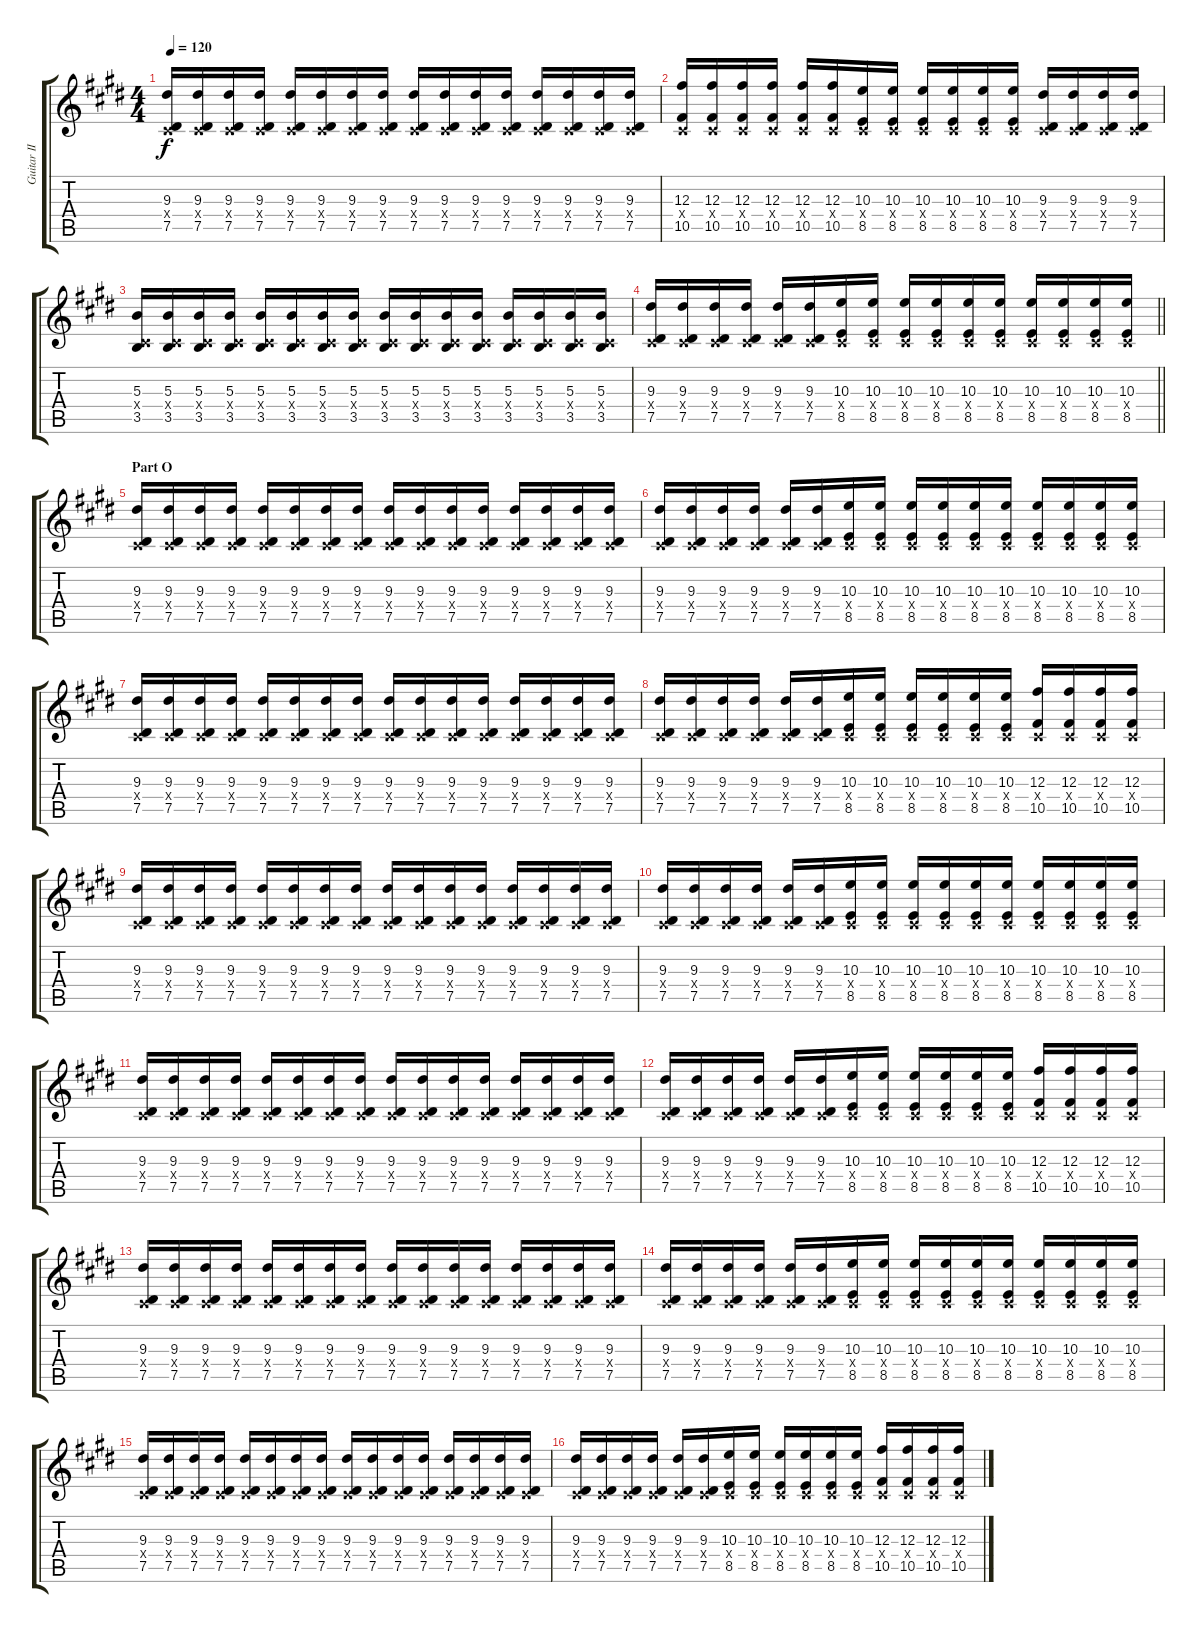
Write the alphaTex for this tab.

\track ("Guitar II (Sugizo)" "Guitar II ") {instrument distortionguitar}
\staff {score tabs}
\tuning (Eb4 Bb3 Gb3 Db3 Ab2 Eb2) {hide}
\ts (4 4)
\tempo 120
\clef g2
\ks e
(9.3 0.4{x} 7.5).16{dy f} (9.3 0.4{x} 7.5).16 (9.3 0.4{x} 7.5).16 (9.3 0.4{x} 7.5).16 (9.3 0.4{x} 7.5).16 (9.3 0.4{x} 7.5).16 (9.3 0.4{x} 7.5).16 (9.3 0.4{x} 7.5).16 (9.3 0.4{x} 7.5).16 (9.3 0.4{x} 7.5).16 (9.3 0.4{x} 7.5).16 (9.3 0.4{x} 7.5).16 (9.3 0.4{x} 7.5).16 (9.3 0.4{x} 7.5).16 (9.3 0.4{x} 7.5).16 (9.3 0.4{x} 7.5).16 |
(12.3 0.4{x} 10.5).16 (12.3 0.4{x} 10.5).16 (12.3 0.4{x} 10.5).16 (12.3 0.4{x} 10.5).16 (12.3 0.4{x} 10.5).16 (12.3 0.4{x} 10.5).16 (10.3 0.4{x} 8.5).16 (10.3 0.4{x} 8.5).16 (10.3 0.4{x} 8.5).16 (10.3 0.4{x} 8.5).16 (10.3 0.4{x} 8.5).16 (10.3 0.4{x} 8.5).16 (9.3 0.4{x} 7.5).16 (9.3 0.4{x} 7.5).16 (9.3 0.4{x} 7.5).16 (9.3 0.4{x} 7.5).16 |
(5.3 0.4{x} 3.5).16 (5.3 0.4{x} 3.5).16 (5.3 0.4{x} 3.5).16 (5.3 0.4{x} 3.5).16 (5.3 0.4{x} 3.5).16 (5.3 0.4{x} 3.5).16 (5.3 0.4{x} 3.5).16 (5.3 0.4{x} 3.5).16 (5.3 0.4{x} 3.5).16 (5.3 0.4{x} 3.5).16 (5.3 0.4{x} 3.5).16 (5.3 0.4{x} 3.5).16 (5.3 0.4{x} 3.5).16 (5.3 0.4{x} 3.5).16 (5.3 0.4{x} 3.5).16 (5.3 0.4{x} 3.5).16 |
\barLineRight lightlight
(9.3 0.4{x} 7.5).16 (9.3 0.4{x} 7.5).16 (9.3 0.4{x} 7.5).16 (9.3 0.4{x} 7.5).16 (9.3 0.4{x} 7.5).16 (9.3 0.4{x} 7.5).16 (10.3 0.4{x} 8.5).16 (10.3 0.4{x} 8.5).16 (10.3 0.4{x} 8.5).16 (10.3 0.4{x} 8.5).16 (10.3 0.4{x} 8.5).16 (10.3 0.4{x} 8.5).16 (10.3 0.4{x} 8.5).16 (10.3 0.4{x} 8.5).16 (10.3 0.4{x} 8.5).16 (10.3 0.4{x} 8.5).16 |
\section ("" "Part O")
(9.3 0.4{x} 7.5).16 (9.3 0.4{x} 7.5).16 (9.3 0.4{x} 7.5).16 (9.3 0.4{x} 7.5).16 (9.3 0.4{x} 7.5).16 (9.3 0.4{x} 7.5).16 (9.3 0.4{x} 7.5).16 (9.3 0.4{x} 7.5).16 (9.3 0.4{x} 7.5).16 (9.3 0.4{x} 7.5).16 (9.3 0.4{x} 7.5).16 (9.3 0.4{x} 7.5).16 (9.3 0.4{x} 7.5).16 (9.3 0.4{x} 7.5).16 (9.3 0.4{x} 7.5).16 (9.3 0.4{x} 7.5).16 |
(9.3 0.4{x} 7.5).16 (9.3 0.4{x} 7.5).16 (9.3 0.4{x} 7.5).16 (9.3 0.4{x} 7.5).16 (9.3 0.4{x} 7.5).16 (9.3 0.4{x} 7.5).16 (10.3 0.4{x} 8.5).16 (10.3 0.4{x} 8.5).16 (10.3 0.4{x} 8.5).16 (10.3 0.4{x} 8.5).16 (10.3 0.4{x} 8.5).16 (10.3 0.4{x} 8.5).16 (10.3 0.4{x} 8.5).16 (10.3 0.4{x} 8.5).16 (10.3 0.4{x} 8.5).16 (10.3 0.4{x} 8.5).16 |
(9.3 0.4{x} 7.5).16 (9.3 0.4{x} 7.5).16 (9.3 0.4{x} 7.5).16 (9.3 0.4{x} 7.5).16 (9.3 0.4{x} 7.5).16 (9.3 0.4{x} 7.5).16 (9.3 0.4{x} 7.5).16 (9.3 0.4{x} 7.5).16 (9.3 0.4{x} 7.5).16 (9.3 0.4{x} 7.5).16 (9.3 0.4{x} 7.5).16 (9.3 0.4{x} 7.5).16 (9.3 0.4{x} 7.5).16 (9.3 0.4{x} 7.5).16 (9.3 0.4{x} 7.5).16 (9.3 0.4{x} 7.5).16 |
(9.3 0.4{x} 7.5).16 (9.3 0.4{x} 7.5).16 (9.3 0.4{x} 7.5).16 (9.3 0.4{x} 7.5).16 (9.3 0.4{x} 7.5).16 (9.3 0.4{x} 7.5).16 (10.3 0.4{x} 8.5).16 (10.3 0.4{x} 8.5).16 (10.3 0.4{x} 8.5).16 (10.3 0.4{x} 8.5).16 (10.3 0.4{x} 8.5).16 (10.3 0.4{x} 8.5).16 (12.3 0.4{x} 10.5).16 (12.3 0.4{x} 10.5).16 (12.3 0.4{x} 10.5).16 (12.3 0.4{x} 10.5).16 |
(9.3 0.4{x} 7.5).16 (9.3 0.4{x} 7.5).16 (9.3 0.4{x} 7.5).16 (9.3 0.4{x} 7.5).16 (9.3 0.4{x} 7.5).16 (9.3 0.4{x} 7.5).16 (9.3 0.4{x} 7.5).16 (9.3 0.4{x} 7.5).16 (9.3 0.4{x} 7.5).16 (9.3 0.4{x} 7.5).16 (9.3 0.4{x} 7.5).16 (9.3 0.4{x} 7.5).16 (9.3 0.4{x} 7.5).16 (9.3 0.4{x} 7.5).16 (9.3 0.4{x} 7.5).16 (9.3 0.4{x} 7.5).16 |
(9.3 0.4{x} 7.5).16 (9.3 0.4{x} 7.5).16 (9.3 0.4{x} 7.5).16 (9.3 0.4{x} 7.5).16 (9.3 0.4{x} 7.5).16 (9.3 0.4{x} 7.5).16 (10.3 0.4{x} 8.5).16 (10.3 0.4{x} 8.5).16 (10.3 0.4{x} 8.5).16 (10.3 0.4{x} 8.5).16 (10.3 0.4{x} 8.5).16 (10.3 0.4{x} 8.5).16 (10.3 0.4{x} 8.5).16 (10.3 0.4{x} 8.5).16 (10.3 0.4{x} 8.5).16 (10.3 0.4{x} 8.5).16 |
(9.3 0.4{x} 7.5).16 (9.3 0.4{x} 7.5).16 (9.3 0.4{x} 7.5).16 (9.3 0.4{x} 7.5).16 (9.3 0.4{x} 7.5).16 (9.3 0.4{x} 7.5).16 (9.3 0.4{x} 7.5).16 (9.3 0.4{x} 7.5).16 (9.3 0.4{x} 7.5).16 (9.3 0.4{x} 7.5).16 (9.3 0.4{x} 7.5).16 (9.3 0.4{x} 7.5).16 (9.3 0.4{x} 7.5).16 (9.3 0.4{x} 7.5).16 (9.3 0.4{x} 7.5).16 (9.3 0.4{x} 7.5).16 |
(9.3 0.4{x} 7.5).16 (9.3 0.4{x} 7.5).16 (9.3 0.4{x} 7.5).16 (9.3 0.4{x} 7.5).16 (9.3 0.4{x} 7.5).16 (9.3 0.4{x} 7.5).16 (10.3 0.4{x} 8.5).16 (10.3 0.4{x} 8.5).16 (10.3 0.4{x} 8.5).16 (10.3 0.4{x} 8.5).16 (10.3 0.4{x} 8.5).16 (10.3 0.4{x} 8.5).16 (12.3 0.4{x} 10.5).16 (12.3 0.4{x} 10.5).16 (12.3 0.4{x} 10.5).16 (12.3 0.4{x} 10.5).16 |
(9.3 0.4{x} 7.5).16 (9.3 0.4{x} 7.5).16 (9.3 0.4{x} 7.5).16 (9.3 0.4{x} 7.5).16 (9.3 0.4{x} 7.5).16 (9.3 0.4{x} 7.5).16 (9.3 0.4{x} 7.5).16 (9.3 0.4{x} 7.5).16 (9.3 0.4{x} 7.5).16 (9.3 0.4{x} 7.5).16 (9.3 0.4{x} 7.5).16 (9.3 0.4{x} 7.5).16 (9.3 0.4{x} 7.5).16 (9.3 0.4{x} 7.5).16 (9.3 0.4{x} 7.5).16 (9.3 0.4{x} 7.5).16 |
(9.3 0.4{x} 7.5).16 (9.3 0.4{x} 7.5).16 (9.3 0.4{x} 7.5).16 (9.3 0.4{x} 7.5).16 (9.3 0.4{x} 7.5).16 (9.3 0.4{x} 7.5).16 (10.3 0.4{x} 8.5).16 (10.3 0.4{x} 8.5).16 (10.3 0.4{x} 8.5).16 (10.3 0.4{x} 8.5).16 (10.3 0.4{x} 8.5).16 (10.3 0.4{x} 8.5).16 (10.3 0.4{x} 8.5).16 (10.3 0.4{x} 8.5).16 (10.3 0.4{x} 8.5).16 (10.3 0.4{x} 8.5).16 |
(9.3 0.4{x} 7.5).16 (9.3 0.4{x} 7.5).16 (9.3 0.4{x} 7.5).16 (9.3 0.4{x} 7.5).16 (9.3 0.4{x} 7.5).16 (9.3 0.4{x} 7.5).16 (9.3 0.4{x} 7.5).16 (9.3 0.4{x} 7.5).16 (9.3 0.4{x} 7.5).16 (9.3 0.4{x} 7.5).16 (9.3 0.4{x} 7.5).16 (9.3 0.4{x} 7.5).16 (9.3 0.4{x} 7.5).16 (9.3 0.4{x} 7.5).16 (9.3 0.4{x} 7.5).16 (9.3 0.4{x} 7.5).16 |
(9.3 0.4{x} 7.5).16 (9.3 0.4{x} 7.5).16 (9.3 0.4{x} 7.5).16 (9.3 0.4{x} 7.5).16 (9.3 0.4{x} 7.5).16 (9.3 0.4{x} 7.5).16 (10.3 0.4{x} 8.5).16 (10.3 0.4{x} 8.5).16 (10.3 0.4{x} 8.5).16 (10.3 0.4{x} 8.5).16 (10.3 0.4{x} 8.5).16 (10.3 0.4{x} 8.5).16 (12.3 0.4{x} 10.5).16 (12.3 0.4{x} 10.5).16 (12.3 0.4{x} 10.5).16 (12.3 0.4{x} 10.5).16
